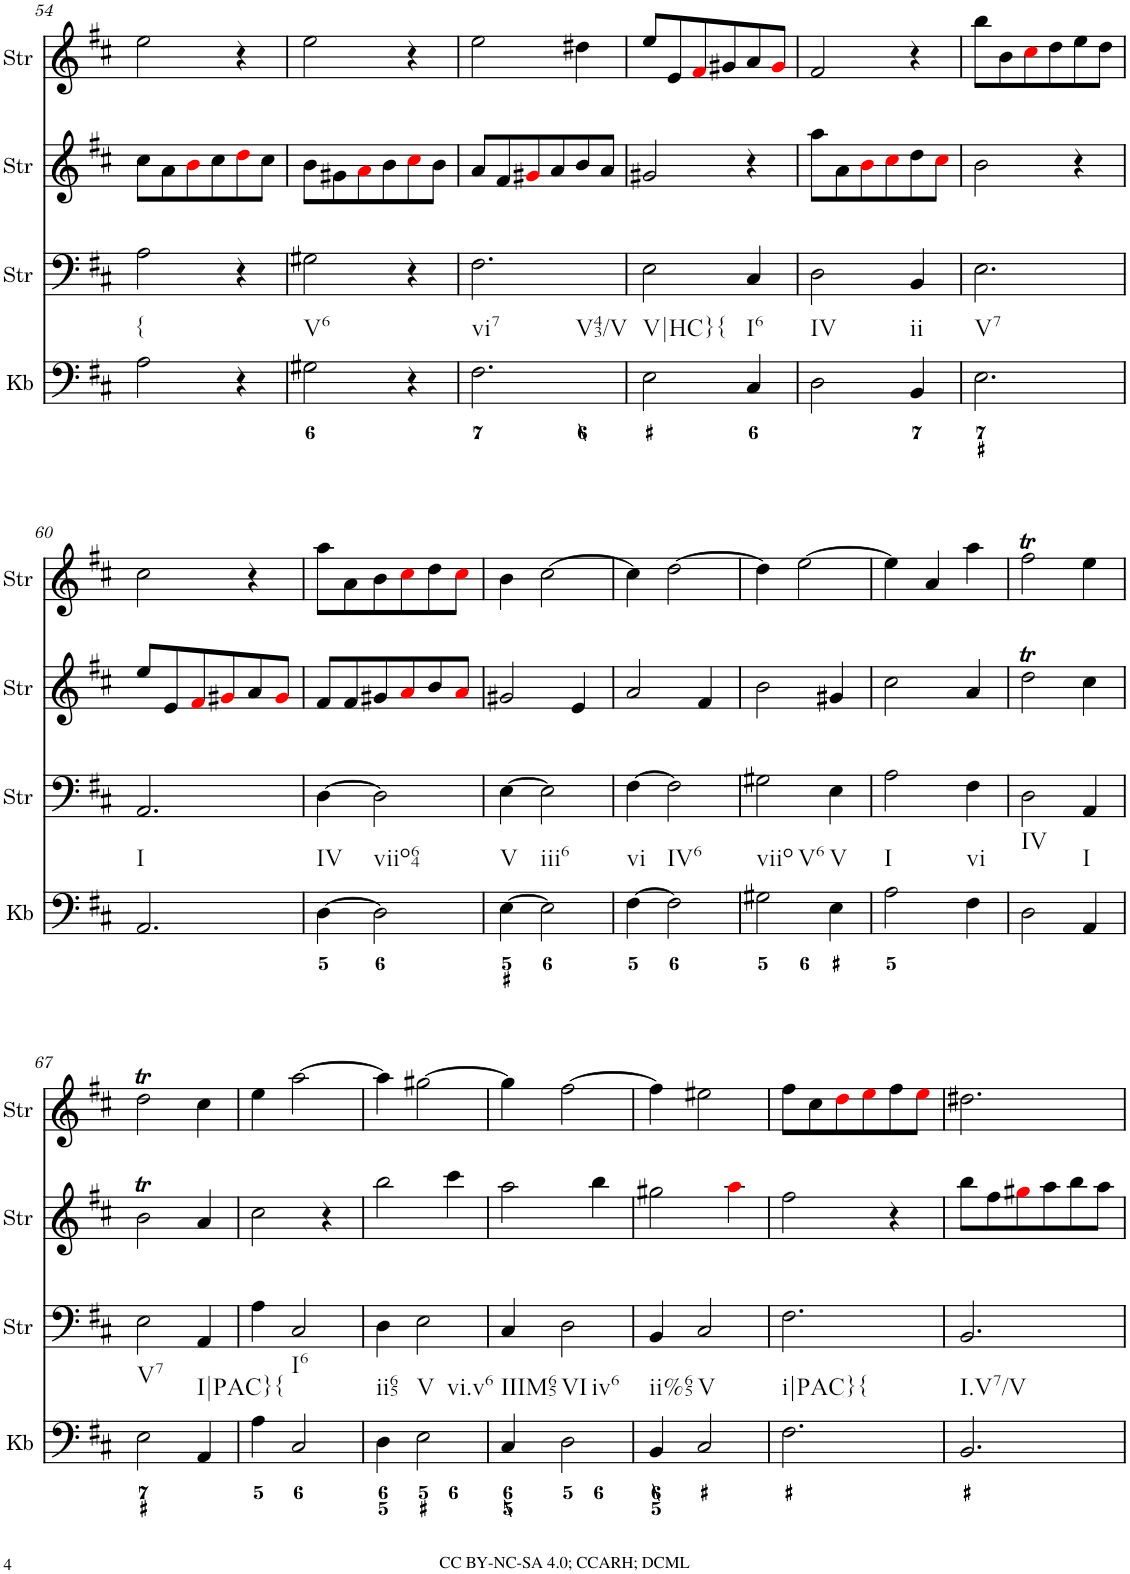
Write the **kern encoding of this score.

**kern	**kern	**kern	**kern
*part4	*part3	*part2	*part1
*staff4	*staff3	*staff2	*staff1
*I"Keyboard	*I"StringInstrument	*I"StringInstrument	*I"StringInstrument
*I'Kb	*I'Str	*I'Str	*I'Str
!!LO:PB:g=z
*clefF4	*clefF4	*clefG2	*clefG2
*k[f#c#]	*k[f#c#]	*k[f#c#]	*k[f#c#]
*M3/4	*M3/4	*M3/4	*M3/4
=54	=54	=54	=54
!LO:TX:b:t={	!	!	!
2A\	2A\	8cc#\L	2ee\
.	.	8a\	.
.	.	8bi\	.
.	.	8cc#\	.
4r	4r	8ddi\	4r
.	.	8cc#\J	.
=55	=55	=55	=55
!LO:TX:b:t=V6	!	!	!
2G#X\	2G#X\	8b\L	2ee\
.	.	8g#X\	.
.	.	8ai\	.
.	.	8b\	.
4r	4r	8cc#i\	4r
.	.	8b\J	.
=56	=56	=56	=56
!LO:TX:b:t=vi7	!	!	!
!LO:TX:b:t=V43/V	!	!	!
2.F#\	2.F#\	8a/L	2ee\
.	.	8f#/	.
.	.	8g#Xi/	.
.	.	8a/	.
.	.	8b/	4dd#X\
.	.	8a/J	.
=57	=57	=57	=57
!LO:TX:b:t=V|HC}{	!	!	!
2E\	2E\	2g#X/	8ee/L
.	.	.	8e/
.	.	.	8f#i/
.	.	.	8g#X/
!LO:TX:b:t=I6	!	!	!
4C#/	4C#/	4r	8a/
.	.	.	8g#i/J
=58	=58	=58	=58
!LO:TX:b:t=IV	!	!	!
2D\	2D\	8aa\L	2f#/
.	.	8a\	.
.	.	8bi\	.
.	.	8cc#i\	.
!LO:TX:b:t=ii	!	!	!
4BB/	4BB/	8dd\	4r
.	.	8cc#i\J	.
=59	=59	=59	=59
!LO:TX:b:t=V7	!	!	!
2.E\	2.E\	2b\	8bb\L
.	.	.	8b\
.	.	.	8cc#i\
.	.	.	8dd\
.	.	4r	8ee\
.	.	.	8dd\J
!!LO:LB:g=z
=60	=60	=60	=60
!LO:TX:b:t=I	!	!	!
2.AA/	2.AA/	8ee/L	2cc#\
.	.	8e/	.
.	.	8f#i/	.
.	.	8g#Xi/	.
.	.	8a/	4r
.	.	8g#i/J	.
=61	=61	=61	=61
!LO:TX:b:t=IV	!	!	!
[4D\	[4D\	8f#/L	8aa\L
.	.	8f#/	8a\
!LO:TX:b:t=viio64	!	!	!
2D\]	2D\]	8g#X/	8b\
.	.	8ai/	8cc#i\
.	.	8b/	8dd\
.	.	8ai/J	8cc#i\J
=62	=62	=62	=62
!LO:TX:b:t=V	!	!	!
[4E\	[4E\	2g#X/	4b\
!LO:TX:b:t=iii6	!	!	!
2E\]	2E\]	.	[2cc#\
.	.	4e/	.
=63	=63	=63	=63
!LO:TX:b:t=vi	!	!	!
[4F#\	[4F#\	2a/	4cc#\]
!LO:TX:b:t=IV6	!	!	!
2F#\]	2F#\]	.	[2dd\
.	.	4f#/	.
=64	=64	=64	=64
!LO:TX:b:t=viio	!	!	!
!LO:TX:b:t=V6	!	!	!
2G#X\	2G#X\	2b\	4dd\]
.	.	.	[2ee\
!LO:TX:b:t=V	!	!	!
4E\	4E\	4g#X/	.
=65	=65	=65	=65
!LO:TX:b:t=I	!	!	!
2A\	2A\	2cc#\	4ee\]
.	.	.	4a/
!LO:TX:b:t=vi	!	!	!
4F#\	4F#\	4a/	4aa\
=66	=66	=66	=66
!LO:TX:b:t=IV	!	!	!
2D\	2D\	2ddT\	2ff#t\
!LO:TX:b:t=I	!	!	!
4AA/	4AA/	4cc#\	4ee\
!!LO:LB:g=z
=67	=67	=67	=67
!LO:TX:b:t=V7	!	!	!
2E\	2E\	2bT\	2ddT\
!LO:TX:b:t=I|PAC}{	!	!	!
4AA/	4AA/	4a/	4cc#\
=68	=68	=68	=68
4A\	4A\	2cc#\	4ee\
!LO:TX:b:t=I6	!	!	!
2C#/	2C#/	.	[2aa\
.	.	4r	.
=69	=69	=69	=69
!LO:TX:b:t=ii65	!	!	!
4D\	4D\	2bb\	4aa\]
!LO:TX:b:t=V	!	!	!
!LO:TX:b:t=vi.v6	!	!	!
2E\	2E\	.	[2gg#X\
.	.	4ccc#\	.
=70	=70	=70	=70
!LO:TX:b:t=IIIM65	!	!	!
4C#/	4C#/	2aa\	4gg#\]
!LO:TX:b:t=VI	!	!	!
!LO:TX:b:t=iv6	!	!	!
2D\	2D\	.	[2ff#\
.	.	4bb\	.
=71	=71	=71	=71
!LO:TX:b:t=ii%65	!	!	!
4BB/	4BB/	2gg#X\	4ff#\]
!LO:TX:b:t=V	!	!	!
2C#/	2C#/	.	2ee#X\
.	.	4aai\	.
=72	=72	=72	=72
!LO:TX:b:t=i|PAC}{	!	!	!
2.F#\	2.F#\	2ff#\	8ff#\L
.	.	.	8cc#\
.	.	.	8ddi\
.	.	.	8eei\
.	.	4r	8ff#\
.	.	.	8eei\J
=73	=73	=73	=73
!LO:TX:b:t=I.V7/V	!	!	!
2.BB/	2.BB/	8bb\L	2.dd#X\
.	.	8ff#\	.
.	.	8gg#Xi\	.
.	.	8aa\	.
.	.	8bb\	.
.	.	8aa\J	.
=	=	=	=
*-	*-	*-	*-
